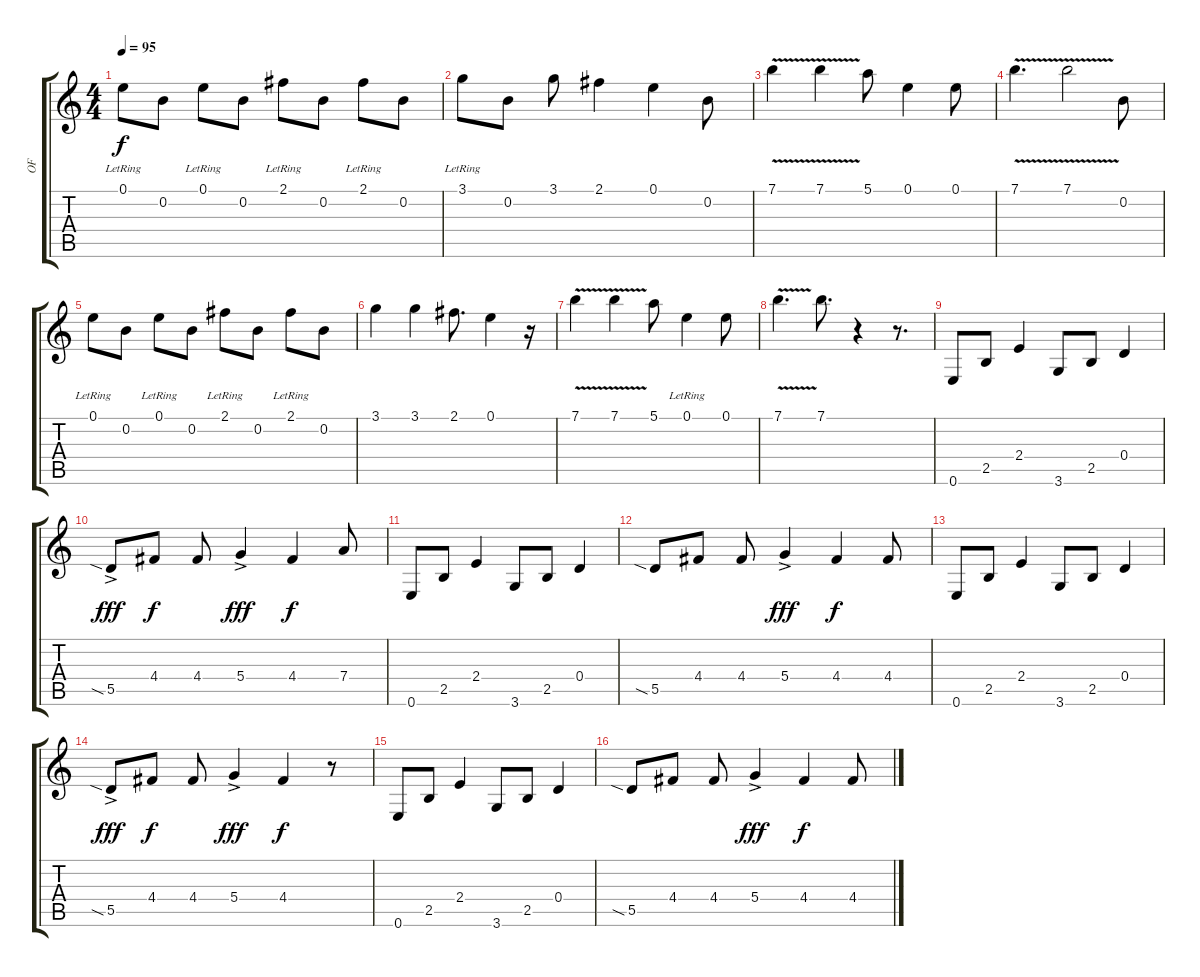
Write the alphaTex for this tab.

\track ("   OF" "   OF") {instrument acousticguitarnylon}
\staff {score tabs}
\tuning (E4 B3 G3 D3 A2 E2) {hide}
\ts (4 4)
\tempo 95
\clef g2
\ks c
0.1{lr}.8{dy f} 0.2.8{volume 10} 0.1{lr}.8{volume 16} 0.2.8{volume 10} 2.1{lr}.8{volume 16} 0.2.8{volume 10} 2.1{lr}.8{volume 16} 0.2.8 |
3.1{lr}.8 0.2.8 3.1.8 2.1.4 0.1.4 0.2.8 |
7.1{v}.4 7.1{v}.4 5.1.8 0.1.4 0.1.8 |
7.1{v}.4{d} 7.1{v}.2 0.2.8 |
0.1{lr}.8 0.2.8{volume 10} 0.1{lr}.8{volume 16} 0.2.8{volume 10} 2.1{lr}.8{volume 16} 0.2.8{volume 10} 2.1{lr}.8{volume 16} 0.2.8 |
3.1.4 3.1.4 2.1.8{d} 0.1.4 r.16 |
7.1{v}.4 7.1{v}.4 5.1.8 0.1{lr}.4 0.1.8 |
7.1{v}.4{d} 7.1.8{d} r.4 r.8{d} |
0.6.8{volume 12 instrument overdrivenguitar} 2.5.8 2.4.4 3.6.8 2.5.8 0.4.4 |
5.5{sia ac}.8{dy fff} 4.4.8{dy f} 4.4.8 5.4{ac}.4{dy fff} 4.4.4{dy f} 7.4.8 |
0.6.8 2.5.8 2.4.4 3.6.8 2.5.8 0.4.4 |
5.5{sia}.8 4.4.8 4.4.8 5.4{ac}.4{dy fff} 4.4.4{dy f} 4.4.8 |
0.6.8 2.5.8 2.4.4 3.6.8 2.5.8 0.4.4 |
5.5{sia ac}.8{dy fff} 4.4.8{dy f} 4.4.8 5.4{ac}.4{dy fff} 4.4.4{dy f} r.8 |
0.6.8 2.5.8 2.4.4 3.6.8 2.5.8 0.4.4 |
5.5{sia}.8 4.4.8 4.4.8 5.4{ac}.4{dy fff} 4.4.4{dy f} 4.4.8
